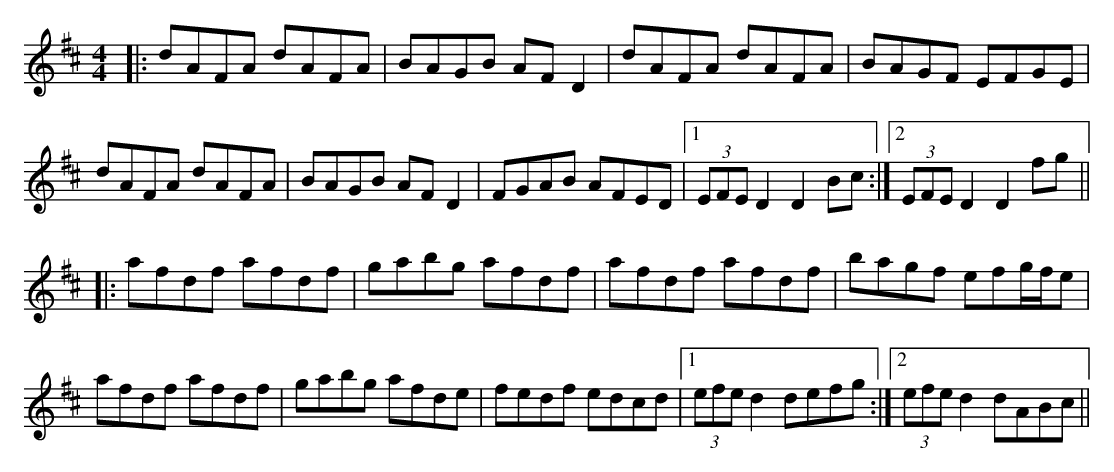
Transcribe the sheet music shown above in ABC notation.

X:1
M:4/4
K:D
|:dAFA dAFA|BAGB AFD2|dAFA dAFA|BAGF EFGE|
dAFA dAFA|BAGB AFD2|FGAB AFED|1 (3EFE D2 D2Bc:|2 (3EFE D2 D2fg||
|:afdf afdf|gabg afdf|afdf afdf|bagf efg/f/e|
afdf afdf|gabg afde|fedf edcd|1 (3efe d2 defg:|2 (3efe d2 dABc||
